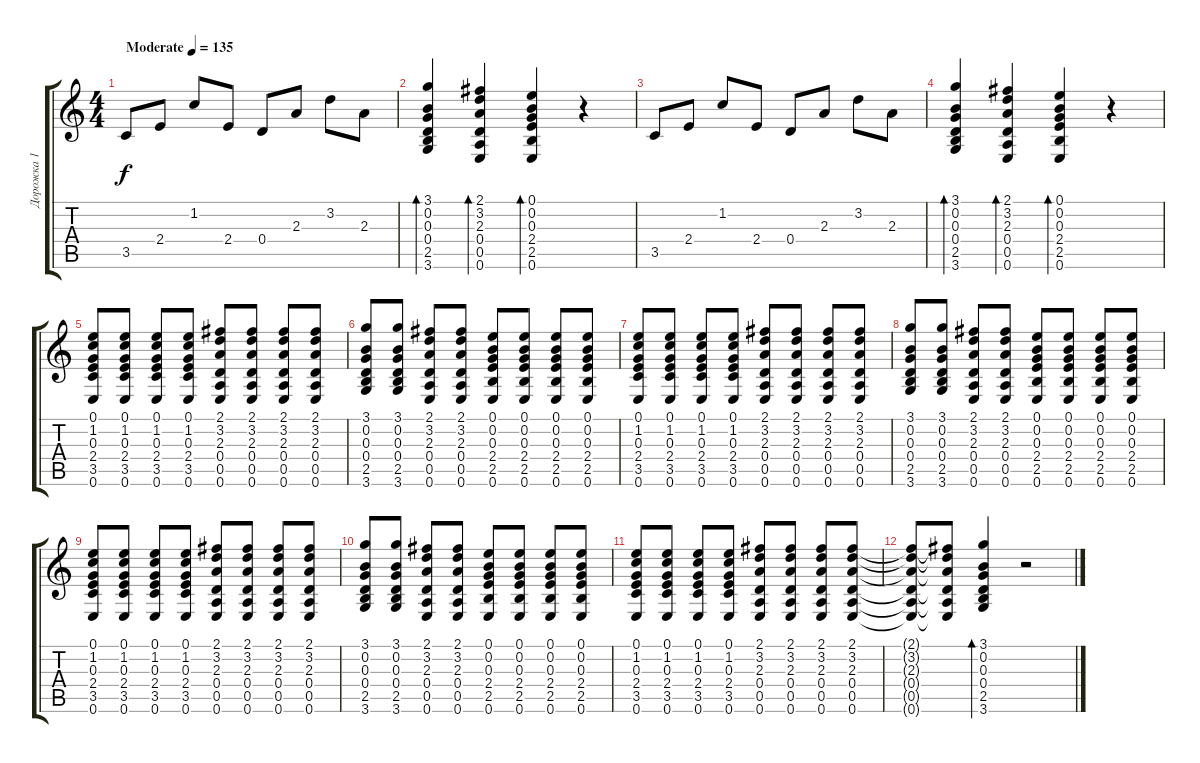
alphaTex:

\track ("Дорожка 1" "Дорожка 1") {instrument electricguitarclean}
\staff {score tabs}
\tuning (E4 B3 G3 D3 A2 E2) {hide}
\ts (4 4)
\tempo (135 "Moderate")
\clef g2
\ks c
3.5.8{dy f instrument electricguitarclean} 2.4.8 1.2.8 2.4.8 0.4.8 2.3.8 3.2.8 2.3.8 |
(3.1 0.2 0.3 0.4 2.5 3.6).4{bd 60} (2.1 3.2 2.3 0.4 0.5 0.6).4{bd 60} (0.1 0.2 0.3 2.4 2.5 0.6).4{bd 60} r.4 |
3.5.8 2.4.8 1.2.8 2.4.8 0.4.8 2.3.8 3.2.8 2.3.8 |
(3.1 0.2 0.3 0.4 2.5 3.6).4{bd 60} (2.1 3.2 2.3 0.4 0.5 0.6).4{bd 60} (0.1 0.2 0.3 2.4 2.5 0.6).4{bd 60} r.4 |
(0.1 1.2 0.3 2.4 3.5 0.6).8 (0.1 1.2 0.3 2.4 3.5 0.6).8 (0.1 1.2 0.3 2.4 3.5 0.6).8 (0.1 1.2 0.3 2.4 3.5 0.6).8 (2.1 3.2 2.3 0.4 0.5 0.6).8 (2.1 3.2 2.3 0.4 0.5 0.6).8 (2.1 3.2 2.3 0.4 0.5 0.6).8 (2.1 3.2 2.3 0.4 0.5 0.6).8 |
(3.1 0.2 0.3 0.4 2.5 3.6).8 (3.1 0.2 0.3 0.4 2.5 3.6).8 (2.1 3.2 2.3 0.4 0.5 0.6).8 (2.1 3.2 2.3 0.4 0.5 0.6).8 (0.1 0.2 0.3 2.4 2.5 0.6).8 (0.1 0.2 0.3 2.4 2.5 0.6).8 (0.1 0.2 0.3 2.4 2.5 0.6).8 (0.1 0.2 0.3 2.4 2.5 0.6).8 |
(0.1 1.2 0.3 2.4 3.5 0.6).8 (0.1 1.2 0.3 2.4 3.5 0.6).8 (0.1 1.2 0.3 2.4 3.5 0.6).8 (0.1 1.2 0.3 2.4 3.5 0.6).8 (2.1 3.2 2.3 0.4 0.5 0.6).8 (2.1 3.2 2.3 0.4 0.5 0.6).8 (2.1 3.2 2.3 0.4 0.5 0.6).8 (2.1 3.2 2.3 0.4 0.5 0.6).8 |
(3.1 0.2 0.3 0.4 2.5 3.6).8 (3.1 0.2 0.3 0.4 2.5 3.6).8 (2.1 3.2 2.3 0.4 0.5 0.6).8 (2.1 3.2 2.3 0.4 0.5 0.6).8 (0.1 0.2 0.3 2.4 2.5 0.6).8 (0.1 0.2 0.3 2.4 2.5 0.6).8 (0.1 0.2 0.3 2.4 2.5 0.6).8 (0.1 0.2 0.3 2.4 2.5 0.6).8 |
(0.1 1.2 0.3 2.4 3.5 0.6).8 (0.1 1.2 0.3 2.4 3.5 0.6).8 (0.1 1.2 0.3 2.4 3.5 0.6).8 (0.1 1.2 0.3 2.4 3.5 0.6).8 (2.1 3.2 2.3 0.4 0.5 0.6).8 (2.1 3.2 2.3 0.4 0.5 0.6).8 (2.1 3.2 2.3 0.4 0.5 0.6).8 (2.1 3.2 2.3 0.4 0.5 0.6).8 |
(3.1 0.2 0.3 0.4 2.5 3.6).8 (3.1 0.2 0.3 0.4 2.5 3.6).8 (2.1 3.2 2.3 0.4 0.5 0.6).8 (2.1 3.2 2.3 0.4 0.5 0.6).8 (0.1 0.2 0.3 2.4 2.5 0.6).8 (0.1 0.2 0.3 2.4 2.5 0.6).8 (0.1 0.2 0.3 2.4 2.5 0.6).8 (0.1 0.2 0.3 2.4 2.5 0.6).8 |
(0.1 1.2 0.3 2.4 3.5 0.6).8 (0.1 1.2 0.3 2.4 3.5 0.6).8 (0.1 1.2 0.3 2.4 3.5 0.6).8 (0.1 1.2 0.3 2.4 3.5 0.6).8 (2.1 3.2 2.3 0.4 0.5 0.6).8 (2.1 3.2 2.3 0.4 0.5 0.6).8 (2.1 3.2 2.3 0.4 0.5 0.6).8 (2.1 3.2 2.3 0.4 0.5 0.6).8 |
(2.1{t} 3.2{t} 2.3{t} 0.4{t} 0.5{t} 0.6{t}).8 (2.1{t} 3.2{t} 2.3{t} 0.4{t} 0.5{t} 0.6{t}).8 (3.1 0.2 0.3 0.4 2.5 3.6).4{bd 60} r.2
